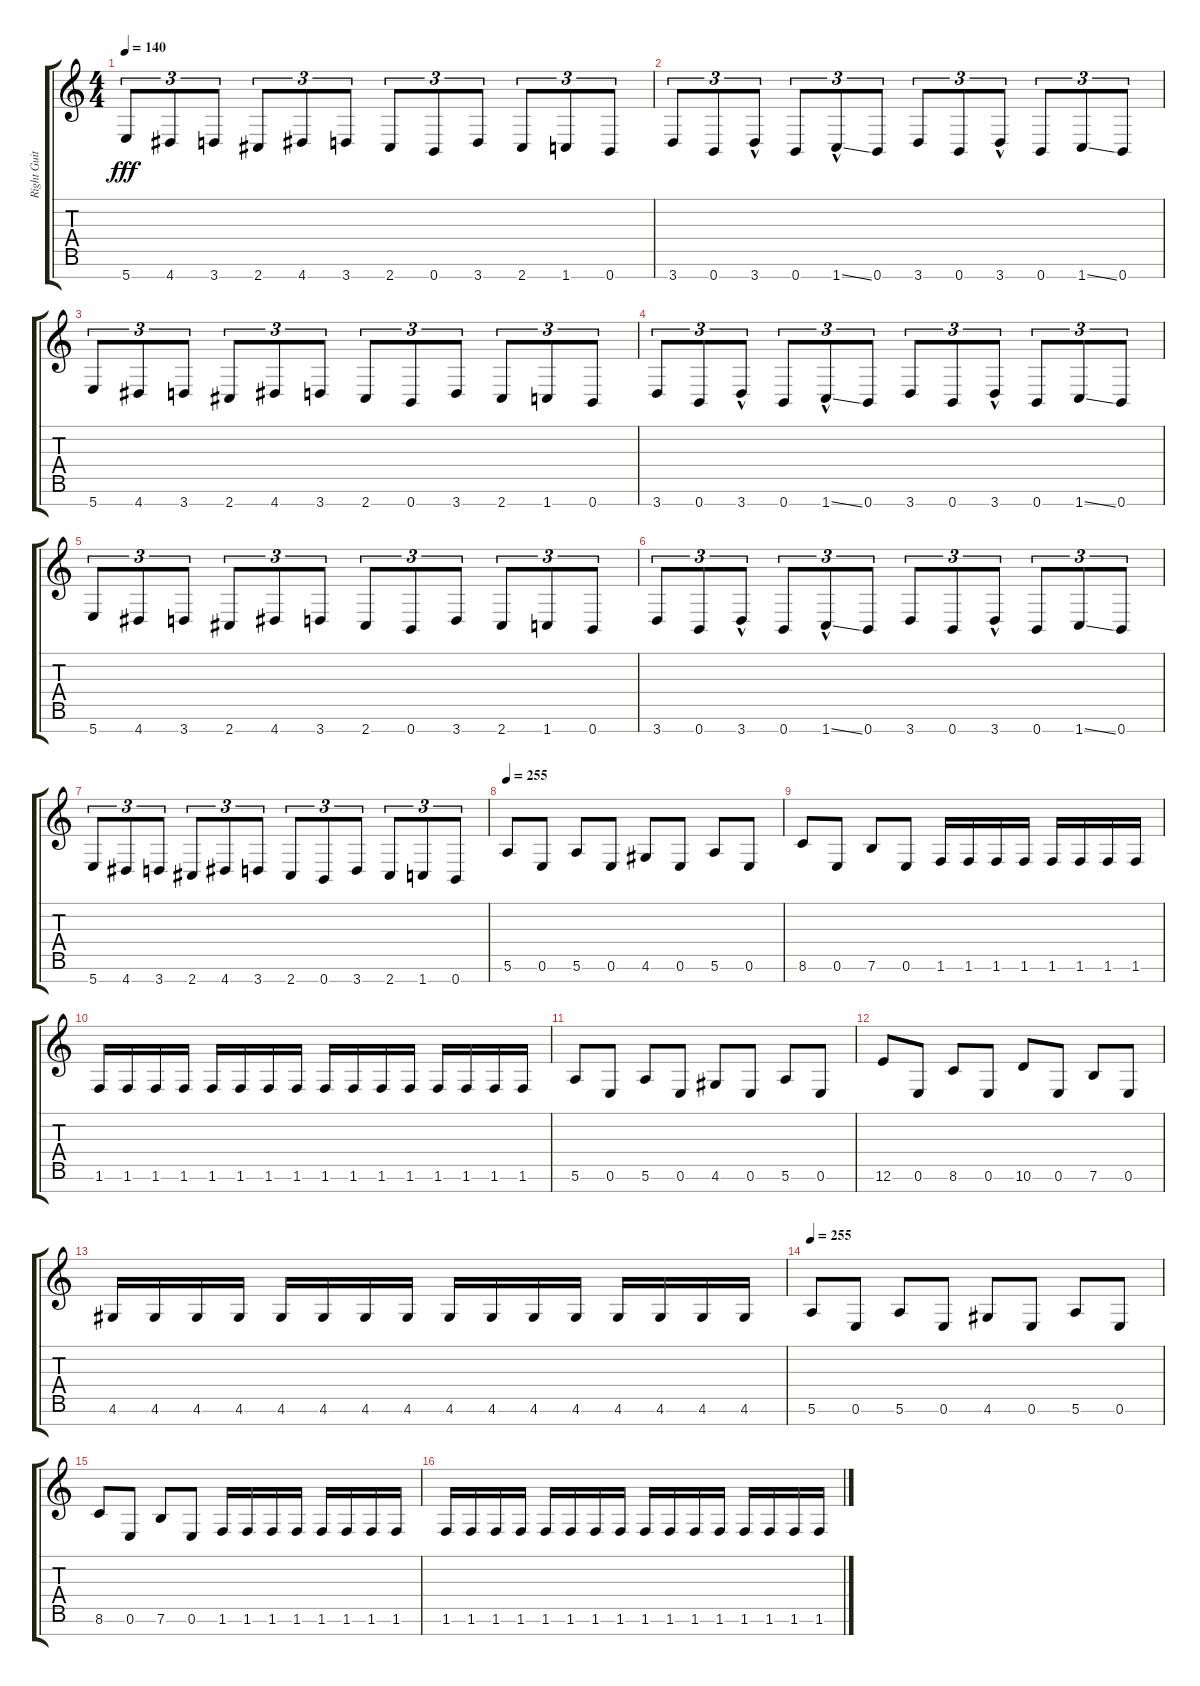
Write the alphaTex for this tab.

\track ("Right Guitar" "Right Guit") {instrument distortionguitar}
\staff {score tabs}
\tuning (E4 B3 G3 D3 A2 E2 B1) {hide}
\ts (4 4)
\tempo 140
\clef g2
\ks c
5.7.8{tu (3 2) dy fff} 4.7.8{tu (3 2)} 3.7.8{tu (3 2)} 2.7.8{tu (3 2)} 4.7.8{tu (3 2)} 3.7.8{tu (3 2)} 2.7.8{tu (3 2)} 0.7.8{tu (3 2)} 3.7.8{tu (3 2)} 2.7.8{tu (3 2)} 1.7.8{tu (3 2)} 0.7.8{tu (3 2)} |
3.7.8{tu (3 2)} 0.7.8{tu (3 2)} 3.7{hac}.8{tu (3 2)} 0.7.8{tu (3 2)} 1.7{ss hac}.8{tu (3 2)} 0.7.8{tu (3 2)} 3.7.8{tu (3 2)} 0.7.8{tu (3 2)} 3.7{hac}.8{tu (3 2)} 0.7.8{tu (3 2)} 1.7{ss}.8{tu (3 2)} 0.7.8{tu (3 2)} |
5.7.8{tu (3 2)} 4.7.8{tu (3 2)} 3.7.8{tu (3 2)} 2.7.8{tu (3 2)} 4.7.8{tu (3 2)} 3.7.8{tu (3 2)} 2.7.8{tu (3 2)} 0.7.8{tu (3 2)} 3.7.8{tu (3 2)} 2.7.8{tu (3 2)} 1.7.8{tu (3 2)} 0.7.8{tu (3 2)} |
3.7.8{tu (3 2)} 0.7.8{tu (3 2)} 3.7{hac}.8{tu (3 2)} 0.7.8{tu (3 2)} 1.7{ss hac}.8{tu (3 2)} 0.7.8{tu (3 2)} 3.7.8{tu (3 2)} 0.7.8{tu (3 2)} 3.7{hac}.8{tu (3 2)} 0.7.8{tu (3 2)} 1.7{ss}.8{tu (3 2)} 0.7.8{tu (3 2)} |
5.7.8{tu (3 2)} 4.7.8{tu (3 2)} 3.7.8{tu (3 2)} 2.7.8{tu (3 2)} 4.7.8{tu (3 2)} 3.7.8{tu (3 2)} 2.7.8{tu (3 2)} 0.7.8{tu (3 2)} 3.7.8{tu (3 2)} 2.7.8{tu (3 2)} 1.7.8{tu (3 2)} 0.7.8{tu (3 2)} |
3.7.8{tu (3 2)} 0.7.8{tu (3 2)} 3.7{hac}.8{tu (3 2)} 0.7.8{tu (3 2)} 1.7{ss hac}.8{tu (3 2)} 0.7.8{tu (3 2)} 3.7.8{tu (3 2)} 0.7.8{tu (3 2)} 3.7{hac}.8{tu (3 2)} 0.7.8{tu (3 2)} 1.7{ss}.8{tu (3 2)} 0.7.8{tu (3 2)} |
5.7.8{tu (3 2)} 4.7.8{tu (3 2)} 3.7.8{tu (3 2)} 2.7.8{tu (3 2)} 4.7.8{tu (3 2)} 3.7.8{tu (3 2)} 2.7.8{tu (3 2)} 0.7.8{tu (3 2)} 3.7.8{tu (3 2)} 2.7.8{tu (3 2)} 1.7.8{tu (3 2)} 0.7.8{tu (3 2)} |
\tempo 255
5.6.8 0.6.8 5.6.8 0.6.8 4.6.8 0.6.8 5.6.8 0.6.8 |
8.6.8 0.6.8 7.6.8 0.6.8 1.6.16 1.6.16 1.6.16 1.6.16 1.6.16 1.6.16 1.6.16 1.6.16 |
1.6.16 1.6.16 1.6.16 1.6.16 1.6.16 1.6.16 1.6.16 1.6.16 1.6.16 1.6.16 1.6.16 1.6.16 1.6.16 1.6.16 1.6.16 1.6.16 |
5.6.8 0.6.8 5.6.8 0.6.8 4.6.8 0.6.8 5.6.8 0.6.8 |
12.6.8 0.6.8 8.6.8 0.6.8 10.6.8 0.6.8 7.6.8 0.6.8 |
4.6.16 4.6.16 4.6.16 4.6.16 4.6.16 4.6.16 4.6.16 4.6.16 4.6.16 4.6.16 4.6.16 4.6.16 4.6.16 4.6.16 4.6.16 4.6.16 |
\tempo 255
5.6.8 0.6.8 5.6.8 0.6.8 4.6.8 0.6.8 5.6.8 0.6.8 |
8.6.8 0.6.8 7.6.8 0.6.8 1.6.16 1.6.16 1.6.16 1.6.16 1.6.16 1.6.16 1.6.16 1.6.16 |
1.6.16 1.6.16 1.6.16 1.6.16 1.6.16 1.6.16 1.6.16 1.6.16 1.6.16 1.6.16 1.6.16 1.6.16 1.6.16 1.6.16 1.6.16 1.6.16
